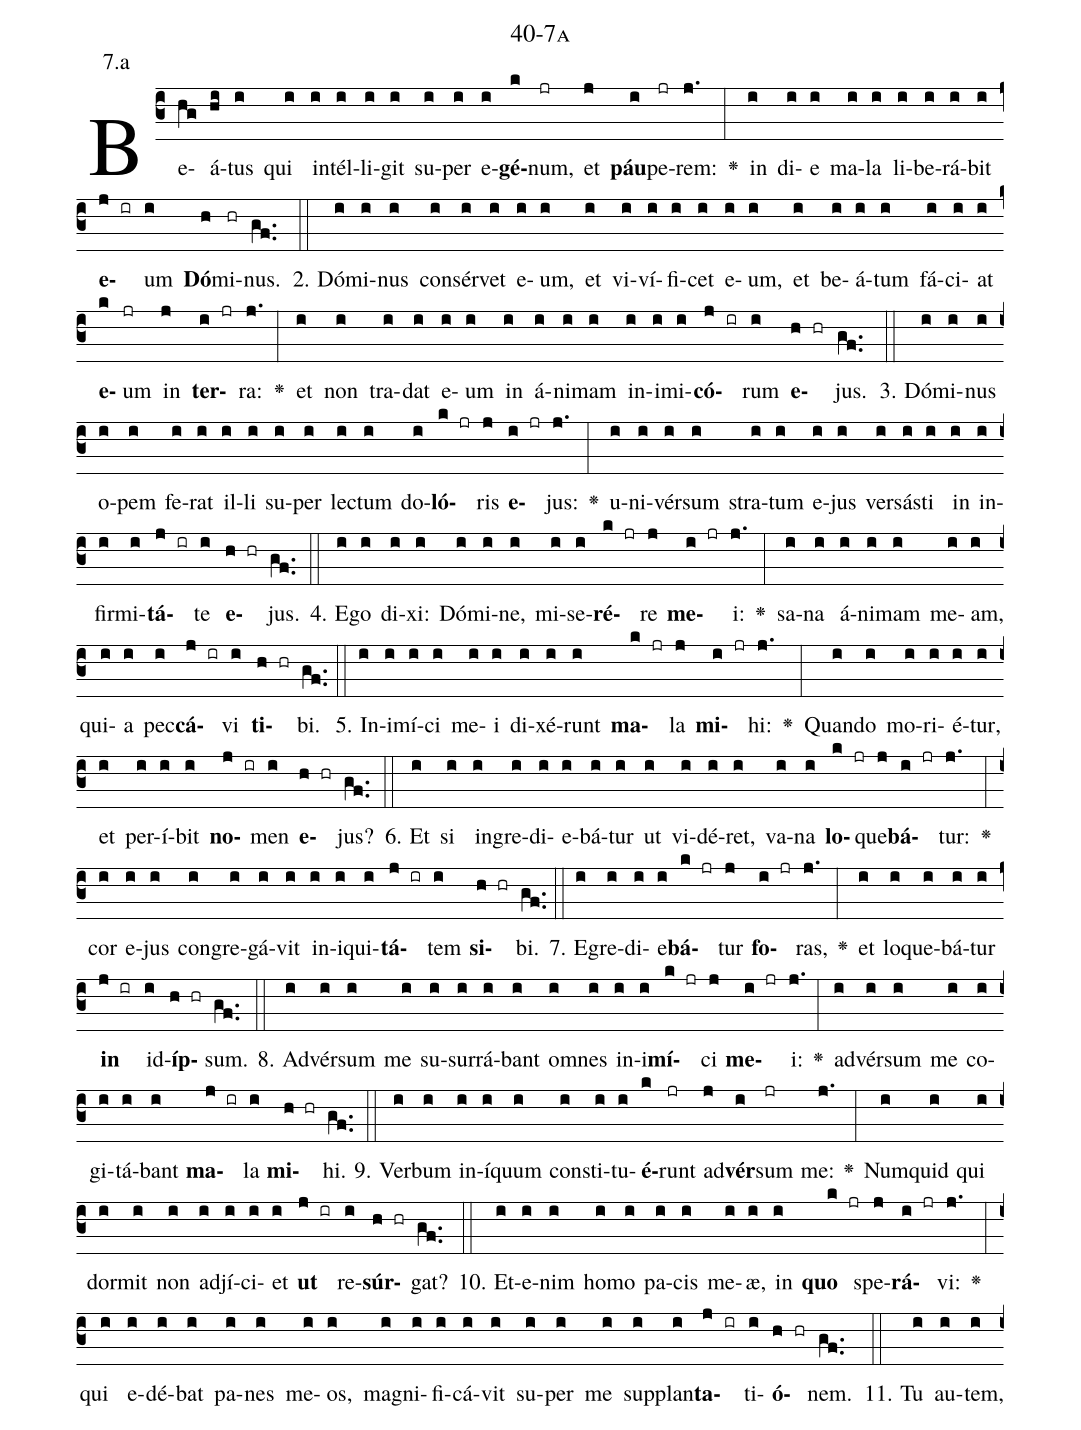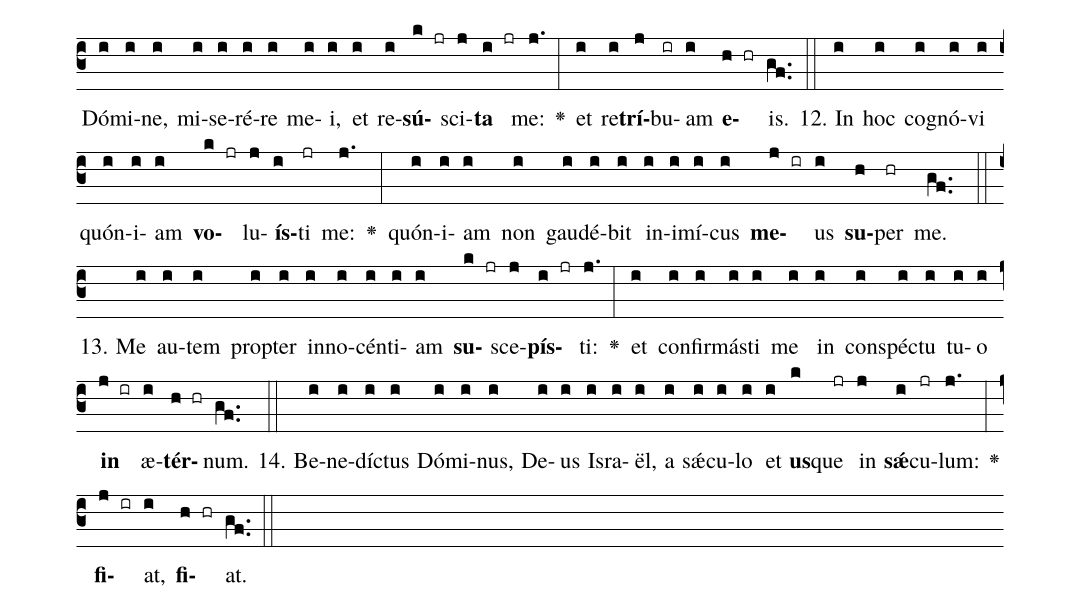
name: 40-7a;
annotation: 7.a;
%%
(c3)Be(hg)á(hi)tus(i) qui(i) in(i)tél(i)li(i)git(i) su(i)per(i) e(i)<b>gé</b>(k)num,(jr) et(j) <b>páu</b>(i)pe(jr)rem:(j.) <v>\greheightstar</v>(:) in(i) di(i)e(i) ma(i)la(i) li(i)be(i)rá(i)bit(i) <b>e</b>(j ir)um(i) <b>Dó</b>(h)mi(hr)nus.(gf..) (::)
2. Dó(i)mi(i)nus(i) con(i)sér(i)vet(i) e(i)um,(i) et(i) vi(i)ví(i)fi(i)cet(i) e(i)um,(i) et(i) be(i)á(i)tum(i) fá(i)ci(i)at(i) <b>e</b>(k)um(jr) in(j) <b>ter</b>(i jr)ra:(j.) <v>\greheightstar</v>(:) et(i) non(i) tra(i)dat(i) e(i)um(i) in(i) á(i)ni(i)mam(i) in(i)i(i)mi(i)<b>có</b>(j ir)rum(i) <b>e</b>(h hr)jus.(gf..) (::)
3. Dó(i)mi(i)nus(i) o(i)pem(i) fe(i)rat(i) il(i)li(i) su(i)per(i) lec(i)tum(i) do(i)<b>ló</b>(k jr)ris(j) <b>e</b>(i jr)jus:(j.) <v>\greheightstar</v>(:) u(i)ni(i)vér(i)sum(i) stra(i)tum(i) e(i)jus(i) ver(i)sás(i)ti(i) in(i) in(i)fir(i)mi(i)<b>tá</b>(j ir)te(i) <b>e</b>(h hr)jus.(gf..) (::)
4. E(i)go(i) di(i)xi:(i) Dó(i)mi(i)ne,(i) mi(i)se(i)<b>ré</b>(k jr)re(j) <b>me</b>(i jr)i:(j.) <v>\greheightstar</v>(:) sa(i)na(i) á(i)ni(i)mam(i) me(i)am,(i) qui(i)a(i) pec(i)<b>cá</b>(j ir)vi(i) <b>ti</b>(h hr)bi.(gf..) (::)
5. In(i)i(i)mí(i)ci(i) me(i)i(i) di(i)xé(i)runt(i) <b>ma</b>(k jr)la(j) <b>mi</b>(i jr)hi:(j.) <v>\greheightstar</v>(:) Quan(i)do(i) mo(i)ri(i)é(i)tur,(i) et(i) per(i)í(i)bit(i) <b>no</b>(j ir)men(i) <b>e</b>(h hr)jus?(gf..) (::)
6. Et(i) si(i) in(i)gre(i)di(i)e(i)bá(i)tur(i) ut(i) vi(i)dé(i)ret,(i) va(i)na(i) <b>lo</b>(k jr)que(j)<b>bá</b>(i jr)tur:(j.) <v>\greheightstar</v>(:) cor(i) e(i)jus(i) con(i)gre(i)gá(i)vit(i) in(i)i(i)qui(i)<b>tá</b>(j ir)tem(i) <b>si</b>(h hr)bi.(gf..) (::)
7. E(i)gre(i)di(i)e(i)<b>bá</b>(k jr)tur(j) <b>fo</b>(i jr)ras,(j.) <v>\greheightstar</v>(:) et(i) lo(i)que(i)bá(i)tur(i) <b>in</b>(j ir) id(i)<b>íp</b>(h hr)sum.(gf..) (::)
8. Ad(i)vér(i)sum(i) me(i) su(i)sur(i)rá(i)bant(i) om(i)nes(i) in(i)i(i)<b>mí</b>(k jr)ci(j) <b>me</b>(i jr)i:(j.) <v>\greheightstar</v>(:) ad(i)vér(i)sum(i) me(i) co(i)gi(i)tá(i)bant(i) <b>ma</b>(j ir)la(i) <b>mi</b>(h hr)hi.(gf..) (::)
9. Ver(i)bum(i) in(i)í(i)quum(i) con(i)sti(i)tu(i)<b>é</b>(k)runt(jr) ad(j)<b>vér</b>(i)sum(jr) me:(j.) <v>\greheightstar</v>(:) Num(i)quid(i) qui(i) dor(i)mit(i) non(i) ad(i)jí(i)ci(i)et(i) <b>ut</b>(j ir) re(i)<b>súr</b>(h hr)gat?(gf..) (::)
10. Et(i)e(i)nim(i) ho(i)mo(i) pa(i)cis(i) me(i)æ,(i) in(i) <b>quo</b>(k jr) spe(j)<b>rá</b>(i jr)vi:(j.) <v>\greheightstar</v>(:) qui(i) e(i)dé(i)bat(i) pa(i)nes(i) me(i)os,(i) ma(i)gni(i)fi(i)cá(i)vit(i) su(i)per(i) me(i) sup(i)plan(i)<b>ta</b>(j ir)ti(i)<b>ó</b>(h hr)nem.(gf..) (::)
11. Tu(i) au(i)tem,(i) Dó(i)mi(i)ne,(i) mi(i)se(i)ré(i)re(i) me(i)i,(i) et(i) re(i)<b>sú</b>(k jr)sci(j)<b>ta</b>(i jr) me:(j.) <v>\greheightstar</v>(:) et(i) re(i)<b>trí</b>(j)bu(ir)am(i) <b>e</b>(h hr)is.(gf..) (::)
12. In(i) hoc(i) co(i)gnó(i)vi(i) quón(i)i(i)am(i) <b>vo</b>(k jr)lu(j)<b>ís</b>(i)ti(jr) me:(j.) <v>\greheightstar</v>(:) quón(i)i(i)am(i) non(i) gau(i)dé(i)bit(i) in(i)i(i)mí(i)cus(i) <b>me</b>(j ir)us(i) <b>su</b>(h)per(hr) me.(gf..) (::)
13. Me(i) au(i)tem(i) prop(i)ter(i) in(i)no(i)cén(i)ti(i)am(i) <b>su</b>(k jr)sce(j)<b>pís</b>(i jr)ti:(j.) <v>\greheightstar</v>(:) et(i) con(i)fir(i)más(i)ti(i) me(i) in(i) con(i)spéc(i)tu(i) tu(i)o(i) <b>in</b>(j ir) æ(i)<b>tér</b>(h hr)num.(gf..) (::)
14. Be(i)ne(i)díc(i)tus(i) Dó(i)mi(i)nus,(i) De(i)us(i) Is(i)ra(i)ël,(i) a(i) sǽ(i)cu(i)lo(i) et(i) <b>us</b>(k)que(jr) in(j) <b>sǽ</b>(i)cu(jr)lum:(j.) <v>\greheightstar</v>(:) <b>fi</b>(j ir)at,(i) <b>fi</b>(h hr)at.(gf..) (::)
